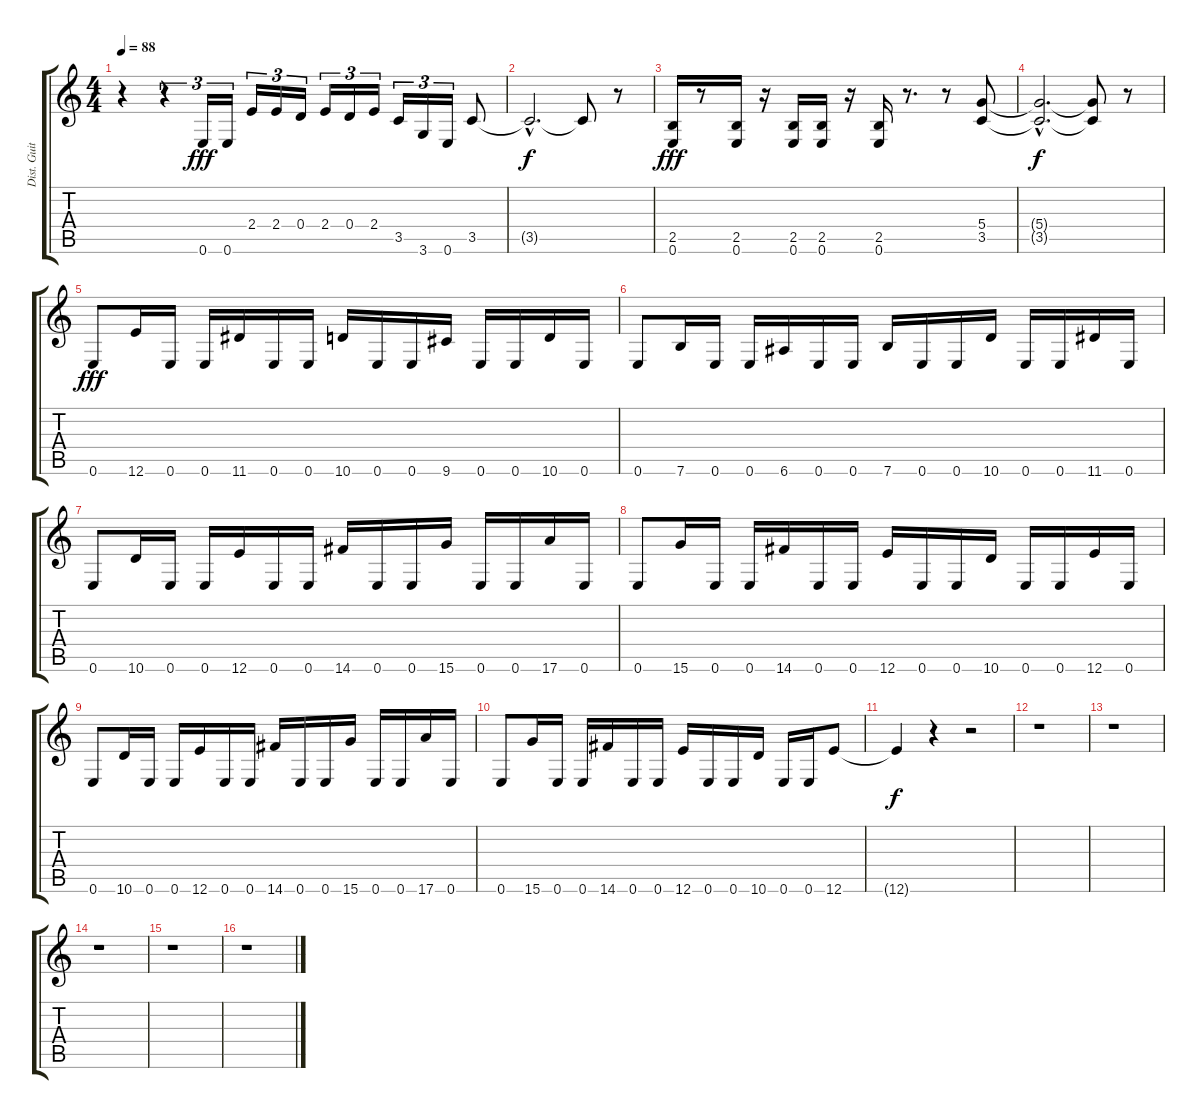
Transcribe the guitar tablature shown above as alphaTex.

\track ("Dist. Guitar 1" "Dist. Guit") {instrument distortionguitar}
\staff {score tabs}
\tuning (E4 B3 G3 D3 A2 E2) {hide}
\ts (4 4)
\tempo 88
\clef g2
\ks c
r.4{dy f} r.4{tu (3 2)} 0.6.16{tu (3 2) dy fff} 0.6.16{tu (3 2)} 2.4.16{tu (3 2)} 2.4.16{tu (3 2)} 0.4.16{tu (3 2)} 2.4.16{tu (3 2)} 0.4.16{tu (3 2)} 2.4.16{tu (3 2)} 3.5.16{tu (3 2)} 3.6.16{tu (3 2)} 0.6.16{tu (3 2)} 3.5.8 |
3.5{hac t}.2{d dy f} 3.5{t}.8 r.8 |
(2.5 0.6).16{dy fff} r.8 (2.5 0.6).16 r.16 (2.5 0.6).16 (2.5 0.6).16 r.16 (2.5 0.6).16 r.8{d} r.8 (5.4 3.5).8 |
(5.4{hac t} 3.5{hac t}).2{d dy f} (5.4{t} 3.5{t}).8 r.8 |
0.6.8{dy fff} 12.6.16 0.6.16 0.6.16 11.6.16 0.6.16 0.6.16 10.6.16 0.6.16 0.6.16 9.6.16 0.6.16 0.6.16 10.6.16 0.6.16 |
0.6.8 7.6.16 0.6.16 0.6.16 6.6.16 0.6.16 0.6.16 7.6.16 0.6.16 0.6.16 10.6.16 0.6.16 0.6.16 11.6.16 0.6.16 |
0.6.8 10.6.16 0.6.16 0.6.16 12.6.16 0.6.16 0.6.16 14.6.16 0.6.16 0.6.16 15.6.16 0.6.16 0.6.16 17.6.16 0.6.16 |
0.6.8 15.6.16 0.6.16 0.6.16 14.6.16 0.6.16 0.6.16 12.6.16 0.6.16 0.6.16 10.6.16 0.6.16 0.6.16 12.6.16 0.6.16 |
0.6.8 10.6.16 0.6.16 0.6.16 12.6.16 0.6.16 0.6.16 14.6.16 0.6.16 0.6.16 15.6.16 0.6.16 0.6.16 17.6.16 0.6.16 |
0.6.8 15.6.16 0.6.16 0.6.16 14.6.16 0.6.16 0.6.16 12.6.16 0.6.16 0.6.16 10.6.16 0.6.16 0.6.16 12.6.8 |
12.6{t}.4{dy f} r.4 r.2 |
r.1 |
r.1 |
r.1 |
r.1 |
r.1
